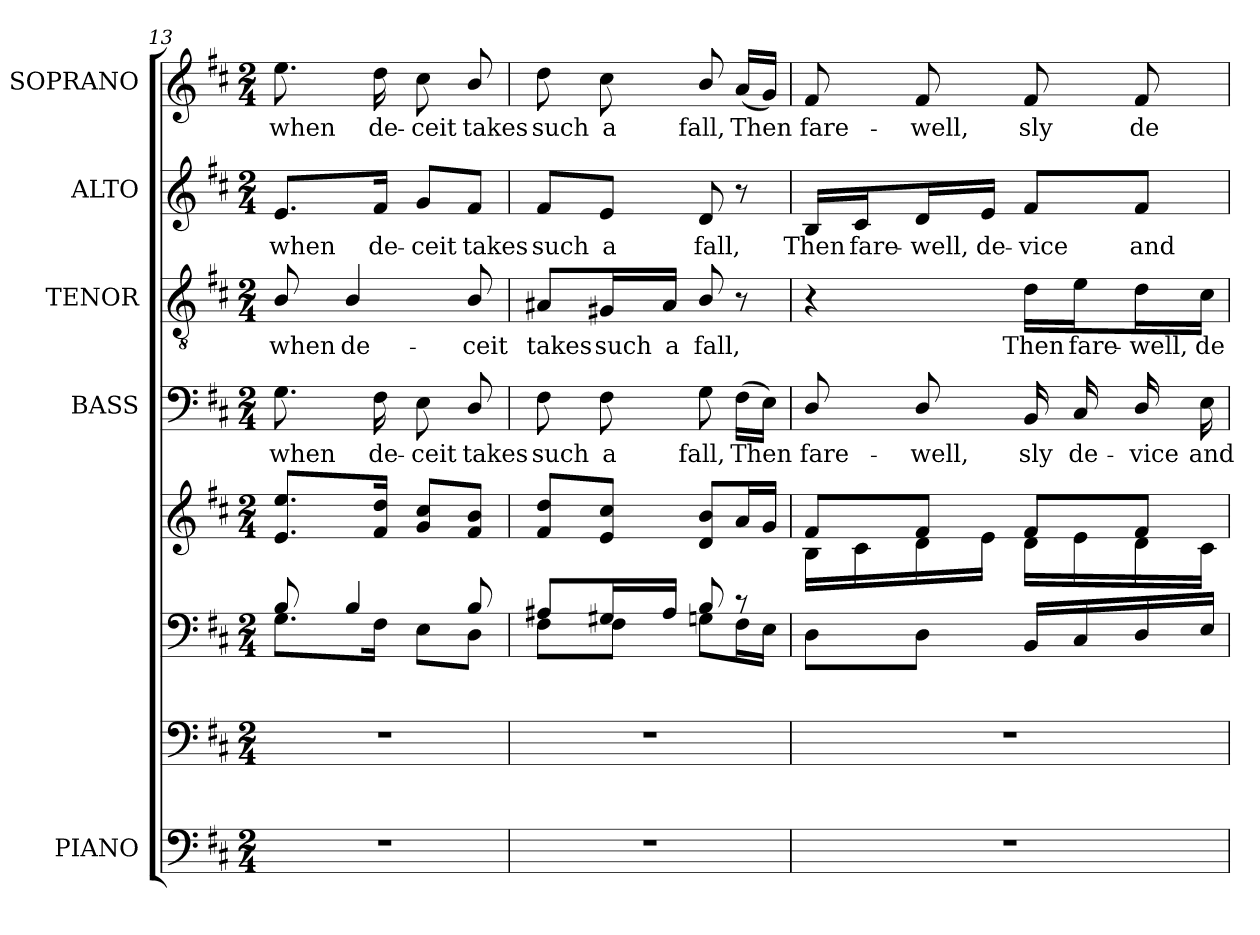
**kern	**kern	**kern	**kern	**kern	**text	**kern	**text	**kern	**text	**kern	**text
*part5	*part5	*part5	*part5	*part4	*part4	*part3	*part3	*part2	*part2	*part1	*part1
*staff8	*staff7	*staff6	*staff5	*staff4	*staff4	*staff3	*staff3	*staff2	*staff2	*staff1	*staff1
*I"PIANO	*	*	*	*I"BASS	*	*I"TENOR	*	*I"ALTO	*	*I"SOPRANO	*
*I'Pno.	*	*	*	*I'B.	*	*I'T.	*	*I'A.	*	*I'S.	*
*clefF4	*clefF4	*clefF4	*clefG2	*clefF4	*	*clefGv2	*	*clefG2	*	*clefG2	*
*	*	*	*	*	*	*ITrd7c12	*	*	*	*	*
*k[f#c#]	*k[f#c#]	*k[f#c#]	*k[f#c#]	*k[f#c#]	*	*k[f#c#]	*	*k[f#c#]	*	*k[f#c#]	*
*D:	*D:	*D:	*D:	*D:	*	*D:	*	*D:	*	*D:	*
*M2/4	*M2/4	*M2/4	*M2/4	*M2/4	*	*M2/4	*	*M2/4	*	*M2/4	*
=13	=13	=13	=13	=13	=13	=13	=13	=13	=13	=13	=13
!LO:N:vis=1	!LO:N:vis=1	!	!	!	!	!	!	!	!	!	!
*	*	*^	*	*	*	*	*	*	*	*	*
!	!	!	!	!	!	!LO:LY:b:color=#000000	!	!	!	!	!	!
!	!	!	!	!	!	!	!	!LO:LY:b:color=#000000	!	!	!	!
!	!	!	!	!	!	!	!	!	!	!LO:LY:b:color=#000000	!	!
!	!	!	!	!	!	!	!	!	!	!	!	!LO:LY:b:color=#000000
2r	2r	8Bi/	8.Gi\L	8.ei/ 8.eeiL	8.Gi\	when	8BBi/	when	8.ei/L	when	8.eei\	when
!	!	!	!	!	!	!	!	!LO:LY:b:color=#000000	!	!	!	!
.	.	4Bi/	.	.	.	.	4BBi/	de-	.	.	.	.
!	!	!	!	!	!	!LO:LY:b:color=#000000	!	!	!	!	!	!
!	!	!	!	!	!	!	!	!	!	!LO:LY:b:color=#000000	!	!
!	!	!	!	!	!	!	!	!	!	!	!	!LO:LY:b:color=#000000
.	.	.	16F#i\Jk	16f#i/ 16ddiJk	16F#i\	de-	.	.	16f#i/Jk	de-	16ddi\	de-
!	!	!	!	!	!	!LO:LY:b:color=#000000	!	!	!	!	!	!
!	!	!	!	!	!	!	!	!	!	!LO:LY:b:color=#000000	!	!
!	!	!	!	!	!	!	!	!	!	!	!	!LO:LY:b:color=#000000
.	.	.	8Ei\L	8gi/ 8cc#iL	8Ei\	-ceit	.	.	8gi/L	-ceit	8cc#i\	-ceit
!	!	!	!	!	!	!LO:LY:b:color=#000000	!	!	!	!	!	!
!	!	!	!	!	!	!	!	!LO:LY:b:color=#000000	!	!	!	!
!	!	!	!	!	!	!	!	!	!	!LO:LY:b:color=#000000	!	!
!	!	!	!	!	!	!	!	!	!	!	!	!LO:LY:b:color=#000000
.	.	8Bi/	8Di\J	8f#i/ 8biJ	8Di/	takes	8BBi/	-ceit	8f#i/J	takes	8bi/	takes
=14	=14	=14	=14	=14	=14	=14	=14	=14	=14	=14	=14	=14
!LO:N:vis=1	!LO:N:vis=1	!	!	!	!	!	!	!	!	!	!	!
!	!	!	!	!	!	!LO:LY:b:color=#000000	!	!	!	!	!	!
!	!	!	!	!	!	!	!	!LO:LY:b:color=#000000	!	!	!	!
!	!	!	!	!	!	!	!	!	!	!LO:LY:b:color=#000000	!	!
!	!	!	!	!	!	!	!	!	!	!	!	!LO:LY:b:color=#000000
2r	2r	8A#Xi/L	8F#i\L	8f#i/ 8ddiL	8F#i\	such	8AA#Xi/L	takes	8f#i/L	such	8ddi\	such
!	!	!	!	!	!	!LO:LY:b:color=#000000	!	!	!	!	!	!
!	!	!	!	!	!	!	!	!LO:LY:b:color=#000000	!	!	!	!
!	!	!	!	!	!	!	!	!	!	!LO:LY:b:color=#000000	!	!
!	!	!	!	!	!	!	!	!	!	!	!	!LO:LY:b:color=#000000
.	.	16G#Xi/L	8F#i\J	8ei/ 8cc#iJ	8F#i\	a	16GG#Xi/L	such	8ei/J	a	8cc#i\	a
!	!	!	!	!	!	!	!	!LO:LY:b:color=#000000	!	!	!	!
.	.	16A#i/JJ	.	.	.	.	16AA#i/JJ	a	.	.	.	.
!	!	!	!	!	!	!LO:LY:b:color=#000000	!	!	!	!	!	!
!	!	!	!	!	!	!	!	!LO:LY:b:color=#000000	!	!	!	!
!	!	!	!	!	!	!	!	!	!	!LO:LY:b:color=#000000	!	!
!	!	!	!	!	!	!	!	!	!	!	!	!LO:LY:b:color=#000000
.	.	8Bi/	8Gni\L	8di/ 8biL	8Gi\	fall,	8BBi/	fall,	8di/	fall,	8bi/	fall,
!	!	!	!	!	!	!LO:LY:b:color=#000000	!	!	!	!	!	!
!	!	!	!	!	!	!	!	!	!	!	!	!LO:LY:b:color=#000000
.	.	8r	16F#i\L	16ai/L	(16F#i\LL	Then	8r	.	8r	.	(16ai/LL	Then
.	.	.	16Ei\JJ	16gi/JJ	16Ei\JJ)	.	.	.	.	.	16gi/JJ)	.
!!LO:LB:g=z
=15	=15	=15	=15	=15	=15	=15	=15	=15	=15	=15	=15	=15
!LO:N:vis=1	!LO:N:vis=1	!	!	!	!	!	!	!	!	!	!	!
*	*	*v	*v	*^	*	*	*	*	*	*	*	*
*	*	*^	*	*	*	*	*	*	*	*	*	*
!	!	!	!	!	!	!	!LO:LY:b:color=#000000	!	!	!	!	!	!
*	*	*v	*v	*	*	*	*	*	*	*	*	*	*
*	*	*^	*	*	*	*	*	*	*	*	*	*
!	!	!	!	!	!	!	!	!	!	!	!LO:LY:b:color=#000000	!	!
*	*	*v	*v	*	*	*	*	*	*	*	*	*	*
*	*	*^	*	*	*	*	*	*	*	*	*	*
!	!	!	!	!	!	!	!	!	!	!	!	!	!LO:LY:b:color=#000000
*	*	*v	*v	*	*	*	*	*	*	*	*	*	*
2r	2r	8Di\L	8f#i/L	16Bi\LL	8Di/	fare-	4r	.	16Bi/LL	Then	8f#i/	fare-
!	!	!	!	!	!	!	!	!	!	!LO:LY:b:color=#000000	!	!
.	.	.	.	16c#i\	.	.	.	.	16c#i/J	fare-	.	.
!	!	!	!	!	!	!LO:LY:b:color=#000000	!	!	!	!	!	!
!	!	!	!	!	!	!	!	!	!	!LO:LY:b:color=#000000	!	!
!	!	!	!	!	!	!	!	!	!	!	!	!LO:LY:b:color=#000000
.	.	8Di\J	8f#i/J	16di\	8Di/	-well,	.	.	16di/L	-well,	8f#i/	-well,
!	!	!	!	!	!	!	!	!	!	!LO:LY:b:color=#000000	!	!
.	.	.	.	16ei\JJ	.	.	.	.	16ei/JJ	de-	.	.
!	!	!	!	!	!	!LO:LY:b:color=#000000	!	!	!	!	!	!
!	!	!	!	!	!	!	!	!LO:LY:b:color=#000000	!	!	!	!
!	!	!	!	!	!	!	!	!	!	!LO:LY:b:color=#000000	!	!
!	!	!	!	!	!	!	!	!	!	!	!	!LO:LY:b:color=#000000
.	.	16BBi/LL	8f#i/L	16di\LL	16BBi/	sly	16Di\LL	Then	8f#i/L	-vice	8f#i/	sly
!	!	!	!	!	!	!LO:LY:b:color=#000000	!	!	!	!	!	!
!	!	!	!	!	!	!	!	!LO:LY:b:color=#000000	!	!	!	!
.	.	16C#i/	.	16ei\	16C#i/	de-	16Ei\J	fare-	.	.	.	.
!	!	!	!	!	!	!LO:LY:b:color=#000000	!	!	!	!	!	!
!	!	!	!	!	!	!	!	!LO:LY:b:color=#000000	!	!	!	!
!	!	!	!	!	!	!	!	!	!	!LO:LY:b:color=#000000	!	!
!	!	!	!	!	!	!	!	!	!	!	!	!LO:LY:b:color=#000000
.	.	16Di/	8f#i/J	16di\	16Di/	-vice	16Di\L	-well,	8f#i/J	and	8f#i/	de-
!	!	!	!	!	!	!LO:LY:b:color=#000000	!	!	!	!	!	!
!	!	!	!	!	!	!	!	!LO:LY:b:color=#000000	!	!	!	!
.	.	16Ei/JJ	.	16c#i\JJ	16Ei\	and	16C#i\JJ	de-	.	.	.	.
*	*	*	*v	*v	*	*	*	*	*	*	*	*
=	=	=	=	=	=	=	=	=	=	=	=
*-	*-	*-	*-	*-	*-	*-	*-	*-	*-	*-	*-
